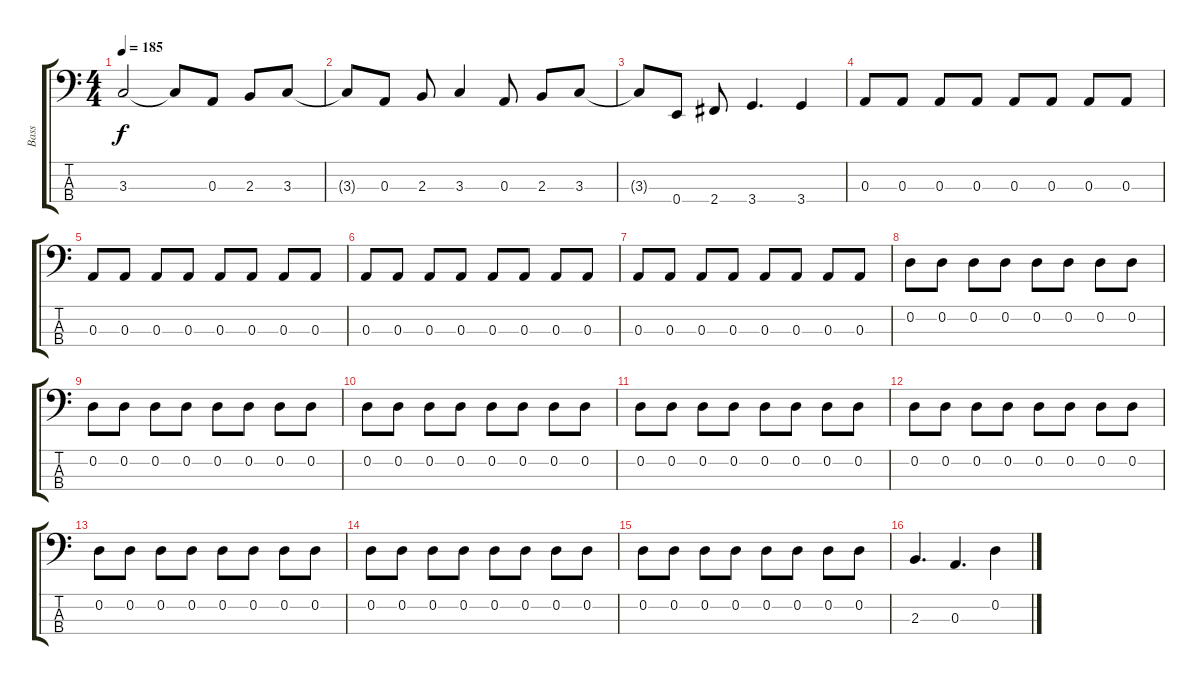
\track ("Bass" "Bass") {instrument electricbassfinger}
\staff {score tabs}
\tuning (G2 D2 A1 E1) {hide}
\ts (4 4)
\tempo 185
\clef f4
\ks c
3.3{t}.2{dy f} 3.3{t}.8 0.3.8 2.3.8 3.3.8 |
3.3{t}.8 0.3.8 2.3.8 3.3.4 0.3.8 2.3.8 3.3.8 |
3.3{t}.8 0.4.8 2.4.8 3.4.4{d} 3.4.4 |
0.3.8 0.3.8 0.3.8 0.3.8 0.3.8 0.3.8 0.3.8 0.3.8 |
0.3.8 0.3.8 0.3.8 0.3.8 0.3.8 0.3.8 0.3.8 0.3.8 |
0.3.8 0.3.8 0.3.8 0.3.8 0.3.8 0.3.8 0.3.8 0.3.8 |
0.3.8 0.3.8 0.3.8 0.3.8 0.3.8 0.3.8 0.3.8 0.3.8 |
0.2.8 0.2.8 0.2.8 0.2.8 0.2.8 0.2.8 0.2.8 0.2.8 |
0.2.8 0.2.8 0.2.8 0.2.8 0.2.8 0.2.8 0.2.8 0.2.8 |
0.2.8 0.2.8 0.2.8 0.2.8 0.2.8 0.2.8 0.2.8 0.2.8 |
0.2.8 0.2.8 0.2.8 0.2.8 0.2.8 0.2.8 0.2.8 0.2.8 |
0.2.8 0.2.8 0.2.8 0.2.8 0.2.8 0.2.8 0.2.8 0.2.8 |
0.2.8 0.2.8 0.2.8 0.2.8 0.2.8 0.2.8 0.2.8 0.2.8 |
0.2.8 0.2.8 0.2.8 0.2.8 0.2.8 0.2.8 0.2.8 0.2.8 |
0.2.8 0.2.8 0.2.8 0.2.8 0.2.8 0.2.8 0.2.8 0.2.8 |
2.3.4{d} 0.3.4{d} 0.2.4
